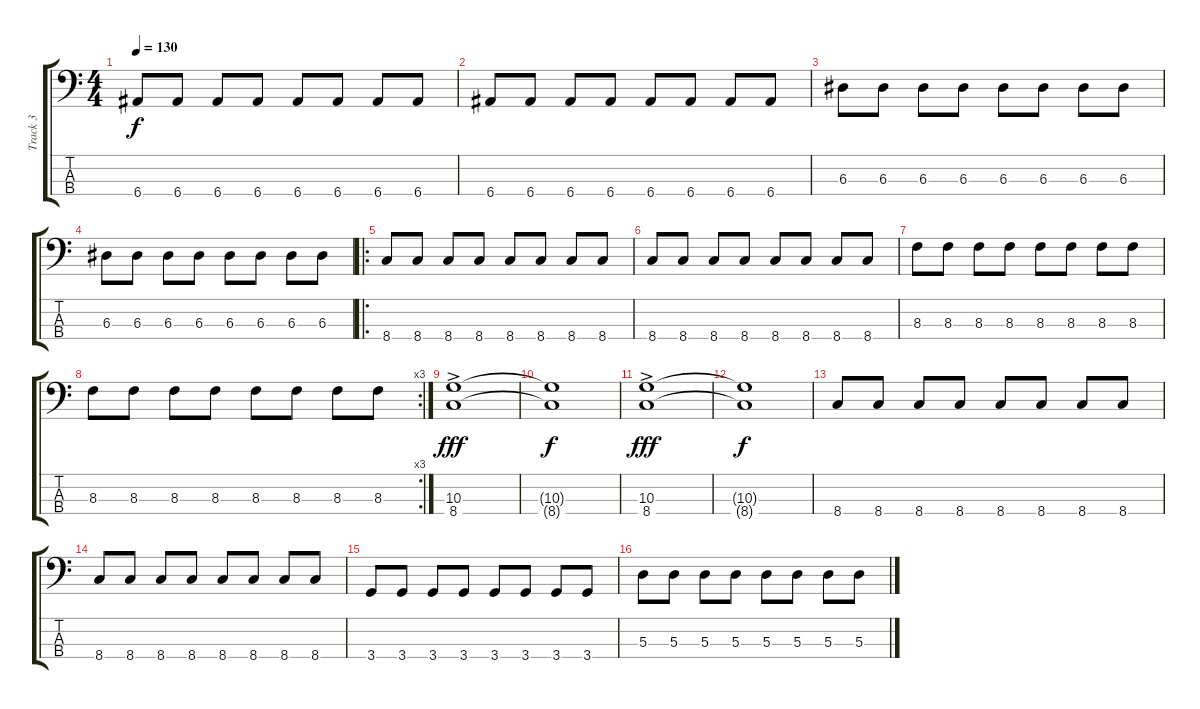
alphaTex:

\track ("Track 3" "Track 3") {instrument electricbasspick}
\staff {score tabs}
\tuning (G2 D2 A1 E1) {hide}
\ts (4 4)
\tempo 130
\clef f4
\ks c
6.4.8{dy f} 6.4.8 6.4.8 6.4.8 6.4.8 6.4.8 6.4.8 6.4.8 |
6.4.8 6.4.8 6.4.8 6.4.8 6.4.8 6.4.8 6.4.8 6.4.8 |
6.3.8 6.3.8 6.3.8 6.3.8 6.3.8 6.3.8 6.3.8 6.3.8 |
6.3.8 6.3.8 6.3.8 6.3.8 6.3.8 6.3.8 6.3.8 6.3.8 |
\ro
8.4.8 8.4.8 8.4.8 8.4.8 8.4.8 8.4.8 8.4.8 8.4.8 |
8.4.8 8.4.8 8.4.8 8.4.8 8.4.8 8.4.8 8.4.8 8.4.8 |
8.3.8 8.3.8 8.3.8 8.3.8 8.3.8 8.3.8 8.3.8 8.3.8 |
\rc 3
8.3.8 8.3.8 8.3.8 8.3.8 8.3.8 8.3.8 8.3.8 8.3.8 |
(10.3{ac} 8.4{ac}).1{dy fff} |
(10.3{t} 8.4{t}).1{dy f} |
(10.3{ac} 8.4{ac}).1{dy fff} |
(10.3{t} 8.4{t}).1{dy f} |
8.4.8 8.4.8 8.4.8 8.4.8 8.4.8 8.4.8 8.4.8 8.4.8 |
8.4.8 8.4.8 8.4.8 8.4.8 8.4.8 8.4.8 8.4.8 8.4.8 |
3.4.8 3.4.8 3.4.8 3.4.8 3.4.8 3.4.8 3.4.8 3.4.8 |
5.3.8 5.3.8 5.3.8 5.3.8 5.3.8 5.3.8 5.3.8 5.3.8
